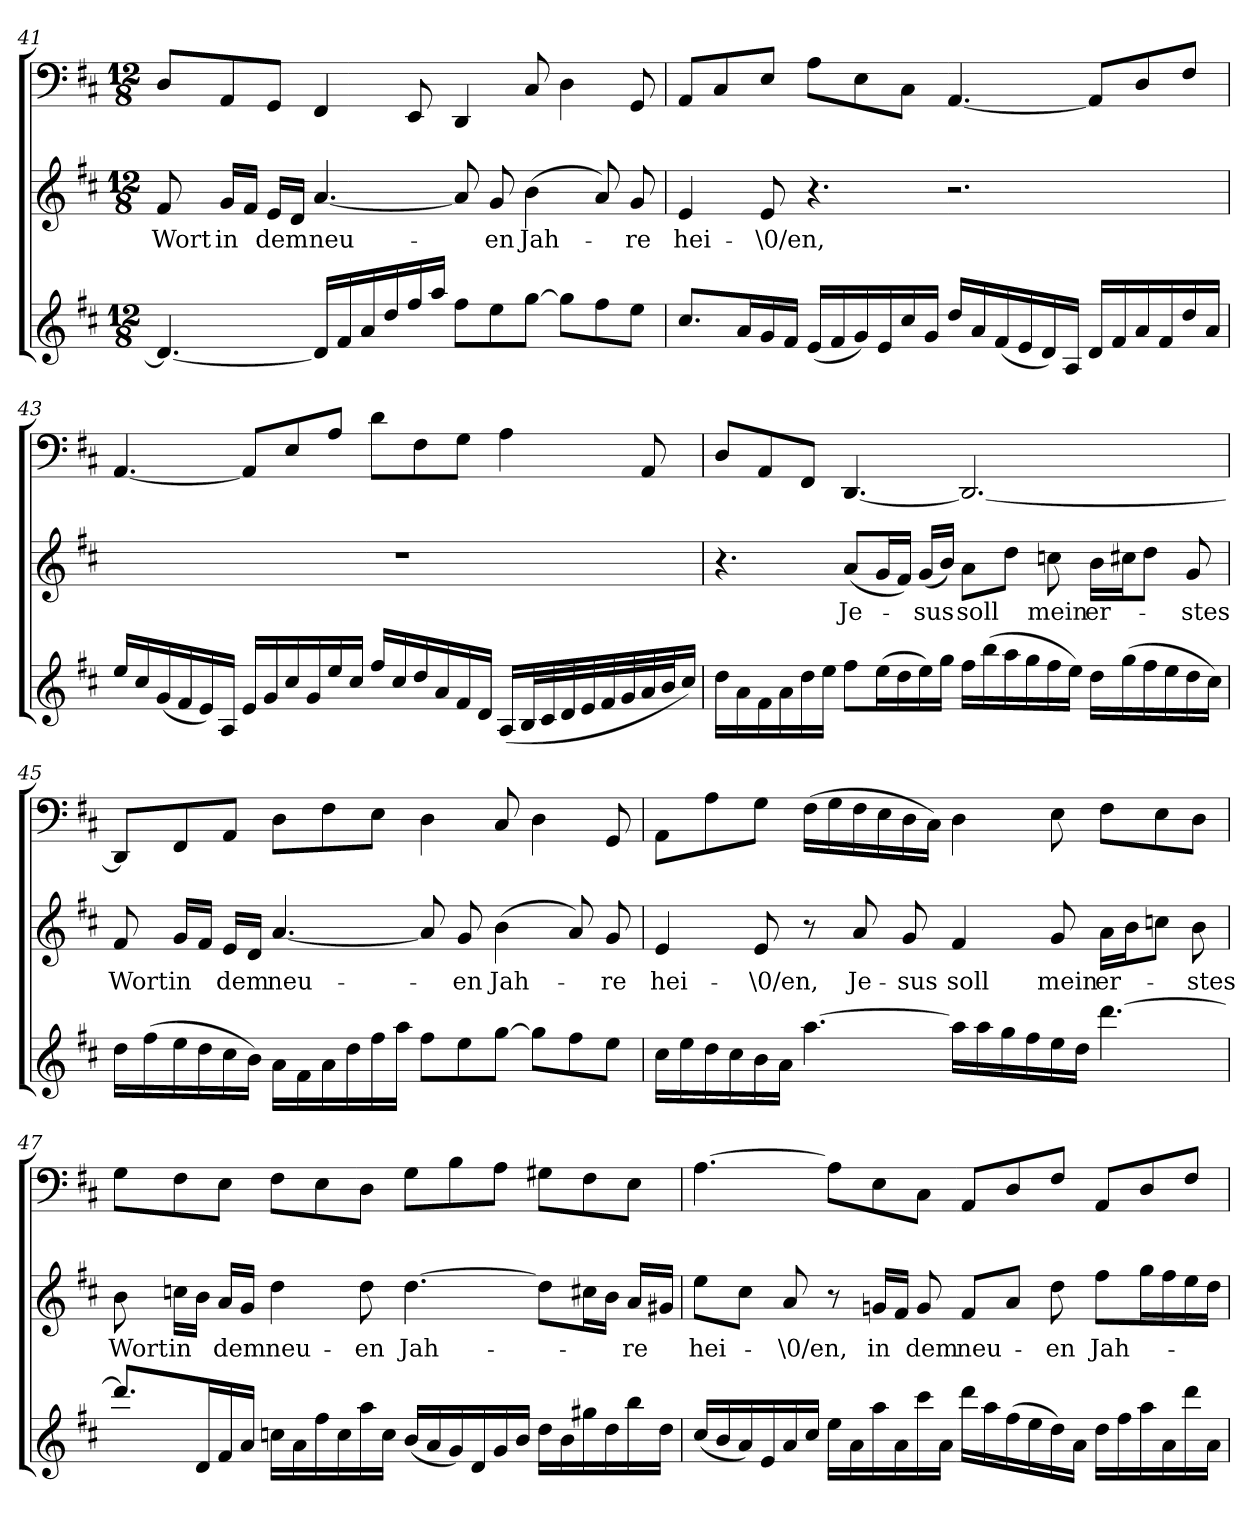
**kern	**kern	**text	**kern
*part3	*part2	*part2	*part1
*staff3	*staff2	*staff2	*staff1
*clefG2	*clefG2	*	*clefF4
*k[f#c#]	*k[f#c#]	*	*k[f#c#]
*D:	*D:	*	*D:
*M12/8	*M12/8	*	*M12/8
=41	=41	=41	=41
4.d/_	8f#/	Wort	8D/L
.	16g/LL	in	8AA/
.	16f#/JJ	.	.
.	16e/LL	dem	8GG/J
.	16d/JJ	.	.
16d/LL]	[4.a/	neu-	4FF#/
16f#/	.	.	.
16a/	.	.	.
16dd/	.	.	.
16ff#/	.	.	8EE/
16aa/JJ	.	.	.
8ff#\L	8a/]	.	4DD/
8ee\	8g/	-en	.
[8gg\J	(4b\	Jah-	8C#/
8gg\L]	.	.	4D\
8ff#\	8a/)	.	.
8ee\J	8g/	-re	8GG/
=42	=42	=42	=42
8.cc#/L	4e/	hei-	8AA/L
.	.	.	8C#/
16a/L	.	.	.
16g/	8e/	-\0/en,	8E/J
16f#/JJ	.	.	.
(16e/LL	4.r	.	8A\L
16f#/	.	.	.
16g/)	.	.	8E\
16e/	.	.	.
16cc#/	.	.	8C#\J
16g/JJ	.	.	.
16dd/LL	2.r	.	[4.AA/
16a/	.	.	.
(16f#/	.	.	.
16e/	.	.	.
16d/)	.	.	.
16A/JJ	.	.	.
16d/LL	.	.	8AA/L]
16f#/	.	.	.
16a/	.	.	8D/
16f#/	.	.	.
16dd/	.	.	8F#/J
16a/JJ	.	.	.
=43	=43	=43	=43
16ee/LL	1.r	.	[4.AA/
16cc#/	.	.	.
(16g/	.	.	.
16f#/	.	.	.
16e/)	.	.	.
16A/JJ	.	.	.
16e/LL	.	.	8AA/L]
16g/	.	.	.
16cc#/	.	.	8E/
16g/	.	.	.
16ee/	.	.	8A/J
16cc#/JJ	.	.	.
16ff#/LL	.	.	8d\L
16cc#/	.	.	.
16dd/	.	.	8F#\
16a/	.	.	.
16f#/	.	.	8G\J
16d/JJ	.	.	.
(16A/LL	.	.	4A\
32B/L	.	.	.
32c#/	.	.	.
32d/	.	.	.
32e/	.	.	.
32f#/	.	.	.
32g/	.	.	.
32a/	.	.	8AA/
32b/J	.	.	.
16cc#/JJ)	.	.	.
=44	=44	=44	=44
16dd\LL	4.r	.	8D/L
16a\	.	.	.
16f#\	.	.	8AA/
16a\	.	.	.
16dd\	.	.	8FF#/J
16ee\JJ	.	.	.
8ff#\L	(8a/L	Je-	[4.DD/
(16ee\L	16g/L	.	.
16dd\	16f#/JJ)	.	.
16ee\)	(16g/LL	-sus	.
16gg\JJ	16b/JJ)	.	.
16ff#\LL	8a\L	soll	2.DD/_
(16bb\	.	.	.
16aa\	8dd\J	.	.
16gg\	.	.	.
16ff#\	8ccn\	mein	.
16ee\JJ)	.	.	.
16dd\LL	16b\LL	er-	.
(16gg\	16cc#X\J	.	.
16ff#\	8dd\J	.	.
16ee\	.	.	.
16dd\	8g/	-stes	.
16cc#\JJ)	.	.	.
=45	=45	=45	=45
16dd\LL	8f#/	Wort	8DD/L]
(16ff#\	.	.	.
16ee\	16g/LL	in	8FF#/
16dd\	16f#/JJ	.	.
16cc#\	16e/LL	dem	8AA/J
16b\JJ)	16d/JJ	.	.
16a\LL	[4.a/	neu-	8D\L
16f#\	.	.	.
16a\	.	.	8F#\
16dd\	.	.	.
16ff#\	.	.	8E\J
16aa\JJ	.	.	.
8ff#\L	8a/]	.	4D\
8ee\	8g/	-en	.
[8gg\J	(4b\	Jah-	8C#/
8gg\L]	.	.	4D\
8ff#\	8a/)	.	.
8ee\J	8g/	-re	8GG/
=46	=46	=46	=46
16cc#\LL	4e/	hei-	8AA\L
16ee\	.	.	.
16dd\	.	.	8A\
16cc#\	.	.	.
16b\	8e/	-\0/en,	8G\J
16a\JJ	.	.	.
[4.aa\	8r	.	(16F#\LL
.	.	.	16G\
.	8a/	Je-	16F#\
.	.	.	16E\
.	8g/	-sus	16D\
.	.	.	16C#\JJ)
16aa\LL]	4f#/	soll	4D\
16aa\	.	.	.
16gg\	.	.	.
16ff#\	.	.	.
16ee\	8g/	mein	8E\
16dd\JJ	.	.	.
[4.ddd\	16a\LL	er-	8F#\L
.	16b\J	.	.
.	8ccn\J	.	8E\
.	8b\	-stes	8D\J
=47	=47	=47	=47
8.ddd\L]	8b\	Wort	8G\L
.	16ccn\LL	in	8F#\
16d/L	16b\JJ	.	.
16f#/	16a/LL	dem	8E\J
16a/JJ	16g/JJ	.	.
16ccn\LL	4dd\	neu-	8F#\L
16a\	.	.	.
16ff#\	.	.	8E\
16cc\	.	.	.
16aa\	8dd\	-en	8D\J
16cc\JJ	.	.	.
(16b/LL	[4.dd\	Jah-	8G\L
16a/	.	.	.
16g/)	.	.	8B\
16d/	.	.	.
16g/	.	.	8A\J
16b/JJ	.	.	.
16dd\LL	8dd\L]	.	8G#X\L
16b\	.	.	.
16gg#X\	16cc#X\L	.	8F#\
16dd\	16b\JJ	.	.
16bb\	16a/LL	-re	8E\J
16dd\JJ	16g#X/JJ	.	.
=48	=48	=48	=48
(16cc#/LL	8ee\L	hei-	[4.A\
16b/	.	.	.
16a/)	8cc#\J	.	.
16e/	.	.	.
16a/	8a/	-\0/en,	.
16cc#/JJ	.	.	.
16ee\LL	8r	.	8A\L]
16a\	.	.	.
16aa\	16gn/LL	in	8E\
16a\	16f#/JJ	.	.
16ccc#\	8g/	dem	8C#\J
16a\JJ	.	.	.
16ddd\LL	8f#/L	neu-	8AA/L
16aa\	.	.	.
(16ff#\	8a/J	.	8D/
16ee\	.	.	.
16dd\)	8dd\	-en	8F#/J
16a\JJ	.	.	.
16dd\LL	8ff#\L	Jah-	8AA/L
16ff#\	.	.	.
16aa\	16gg\L	.	8D/
16a\	16ff#\	.	.
16ddd\	16ee\	.	8F#/J
16a\JJ	16dd\JJ	.	.
=	=	=	=
*-	*-	*-	*-
